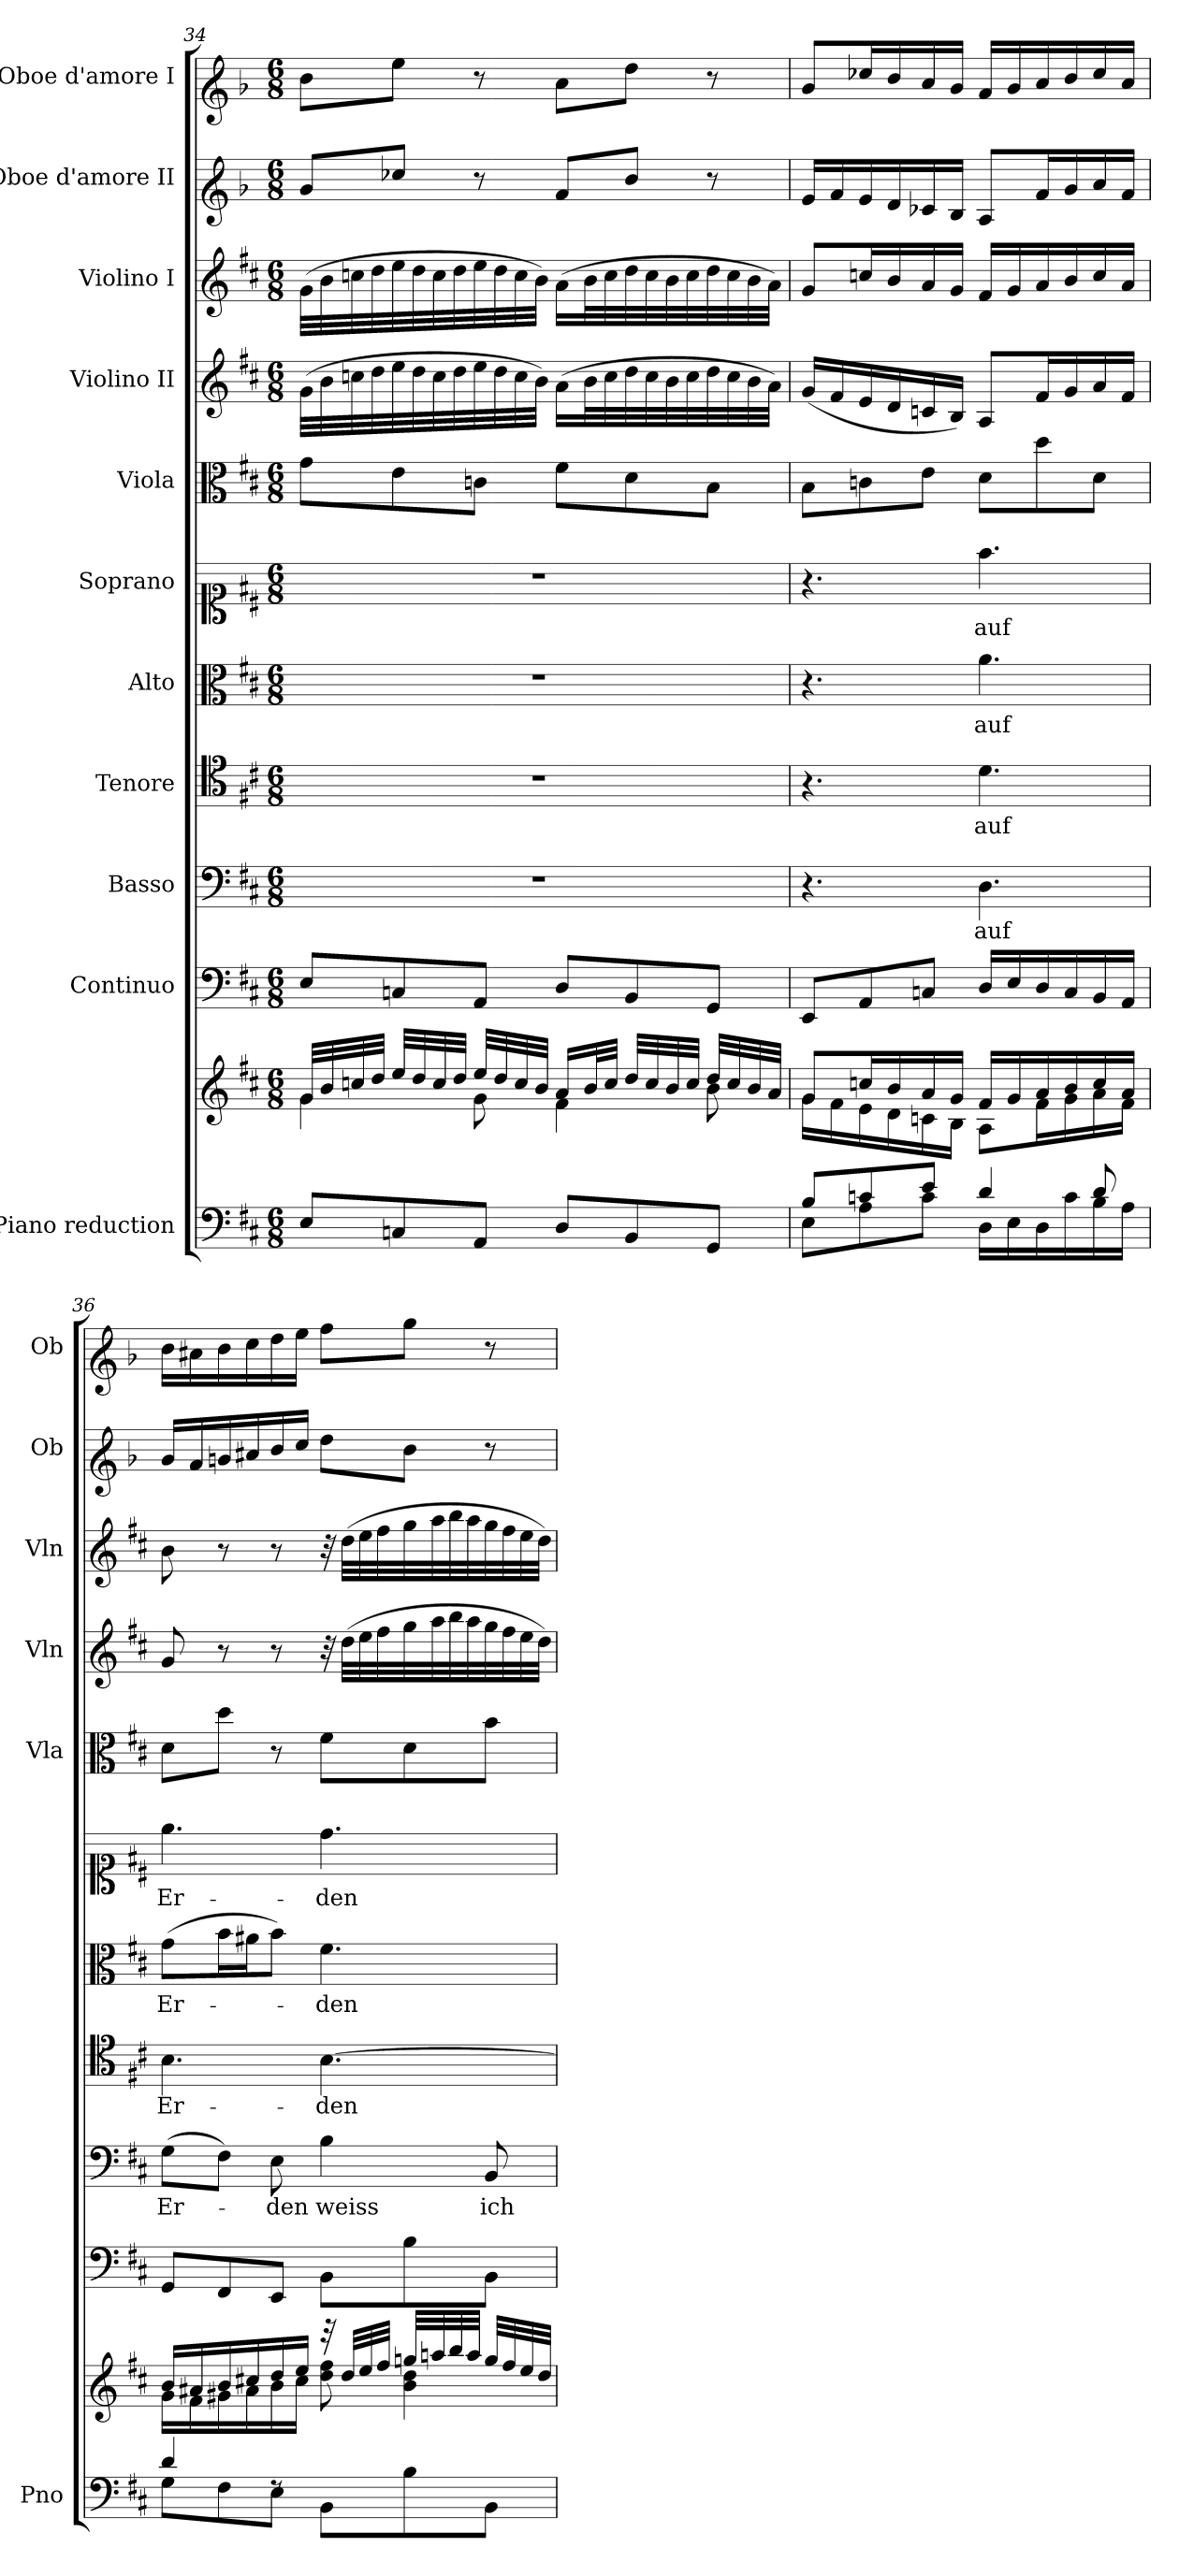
**kern	**kern	**kern	**kern	**text	**kern	**text	**kern	**text	**kern	**text	**kern	**kern	**kern	**kern	**kern
*part11	*part11	*part10	*part9	*part9	*part8	*part8	*part7	*part7	*part6	*part6	*part5	*part4	*part3	*part2	*part1
*staff12	*staff11	*staff10	*staff9	*staff9	*staff8	*staff8	*staff7	*staff7	*staff6	*staff6	*staff5	*staff4	*staff3	*staff2	*staff1
*I"Piano reduction	*	*I"Continuo	*I"Basso	*	*I"Tenore	*	*I"Alto	*	*I"Soprano	*	*I"Viola	*I"Violino II	*I"Violino I	*I"Oboe d'amore II	*I"Oboe d'amore I
*I'Pno	*	*	*	*	*	*	*	*	*	*	*I'Vla	*I'Vln	*I'Vln	*I'Ob	*I'Ob
*clefF4	*clefG2	*clefF4	*clefF4	*	*clefC4	*	*clefC3	*	*clefC1	*	*clefC3	*clefG2	*clefG2	*clefG1	*clefG1
*	*	*	*	*	*	*	*	*	*	*	*	*	*	*ITrd2c3	*ITrd2c3
*k[f#c#]	*k[f#c#]	*k[f#c#]	*k[f#c#]	*	*k[f#c#]	*	*k[f#c#]	*	*k[f#c#]	*	*k[f#c#]	*k[f#c#]	*k[f#c#]	*k[f#c#]	*k[f#c#]
*M6/8	*M6/8	*M6/8	*M6/8	*	*M6/8	*	*M6/8	*	*M6/8	*	*M6/8	*M6/8	*M6/8	*M6/8	*M6/8
=34	=34	=34	=34	=34	=34	=34	=34	=34	=34	=34	=34	=34	=34	=34	=34
*	*^	*	*	*	*	*	*	*	*	*	*	*	*	*	*
8E/L	32g/LLL	4g\	8E/L	2.r	.	2.r	.	2.r	.	2.r	.	8g\L	(>32g\LLL	(>32g\LLL	8g/L	8b\L
.	32b/	.	.	.	.	.	.	.	.	.	.	.	32b\	32b\	.	.
.	32ccn/	.	.	.	.	.	.	.	.	.	.	.	32ccn\	32ccn\	.	.
.	32dd/JJJ	.	.	.	.	.	.	.	.	.	.	.	32dd\	32dd\	.	.
8Cn/	32ee/LLL	.	8Cn/	.	.	.	.	.	.	.	.	8e\	32ee\	32ee\	8ccn/J	8ee\J
.	32dd/	.	.	.	.	.	.	.	.	.	.	.	32dd\	32dd\	.	.
.	32cc/	.	.	.	.	.	.	.	.	.	.	.	32cc\	32cc\	.	.
.	32dd/JJJ	.	.	.	.	.	.	.	.	.	.	.	32dd\	32dd\	.	.
8AA/J	32ee/LLL	8g\	8AA/J	.	.	.	.	.	.	.	.	8cn\J	32ee\	32ee\	8r	8r
.	32dd/	.	.	.	.	.	.	.	.	.	.	.	32dd\	32dd\	.	.
.	32cc/	.	.	.	.	.	.	.	.	.	.	.	32cc\	32cc\	.	.
.	32b/JJJ	.	.	.	.	.	.	.	.	.	.	.	32b\JJJ)	32b\JJJ)	.	.
8D/L	16a/LL	4f#\	8D/L	.	.	.	.	.	.	.	.	8f#\L	(>16a\LL	(>16a\LL	8f#/L	8a\L
.	32b/L	.	.	.	.	.	.	.	.	.	.	.	32b\L	32b\L	.	.
.	32cc/JJJ	.	.	.	.	.	.	.	.	.	.	.	32cc\	32cc\	.	.
8BB/	32dd/LLL	.	8BB/	.	.	.	.	.	.	.	.	8d\	32dd\	32dd\	8b/J	8dd\J
.	32cc/	.	.	.	.	.	.	.	.	.	.	.	32cc\	32cc\	.	.
.	32b/	.	.	.	.	.	.	.	.	.	.	.	32b\	32b\	.	.
.	32cc/JJJ	.	.	.	.	.	.	.	.	.	.	.	32cc\	32cc\	.	.
8GG/J	32dd/LLL	8b\	8GG/J	.	.	.	.	.	.	.	.	8B\J	32dd\	32dd\	8r	8r
.	32cc/	.	.	.	.	.	.	.	.	.	.	.	32cc\	32cc\	.	.
.	32b/	.	.	.	.	.	.	.	.	.	.	.	32b\	32b\	.	.
.	32a/JJJ	.	.	.	.	.	.	.	.	.	.	.	32a\JJJ)	32a\JJJ)	.	.
=35	=35	=35	=35	=35	=35	=35	=35	=35	=35	=35	=35	=35	=35	=35	=35	=35
*^	*	*	*	*	*	*	*	*	*	*	*	*	*	*	*	*
8B/L	8E\L	8g/L	16g\LL	8EE/L	4.r	.	4.r	.	4.r	.	4.r	.	8B\L	(<16g/LL	8g/L	16e/LL	8g/L
.	.	.	16f#\	.	.	.	.	.	.	.	.	.	.	16f#/	.	16f#/	.
8cn/	8A\	16ccn/L	16e\	8AA/	.	.	.	.	.	.	.	.	8cn\	16e/	16ccn/L	16e/	16ccn/L
.	.	16b/	16d\	.	.	.	.	.	.	.	.	.	.	16d/	16b/	16d/	16b/
8e/J	8c\J	16a/	16cn\	8Cn/J	.	.	.	.	.	.	.	.	8e\J	16cn/	16a/	16cn/	16a/
.	.	16g/JJ	16B\JJ	.	.	.	.	.	.	.	.	.	.	16B/JJ)	16g/JJ	16B/JJ	16g/JJ
!	!	!	!	!	!	!LO:LY:b	!	!LO:LY:b	!	!LO:LY:b	!	!LO:LY:b	!	!	!	!	!
4d/	16D\LL	16f#/LL	8A\L	16D/LL	4.D\	auf	4.d\	auf	4.a\	auf	4.ff#\	auf	8d\L	8A/L	16f#/LL	8A/L	16f#/LL
.	16E\	16g/	.	16E/	.	.	.	.	.	.	.	.	.	.	16g/	.	16g/
.	16D\	16a/	16f#\L	16D/	.	.	.	.	.	.	.	.	8dd\	16f#/L	16a/	16f#/L	16a/
.	16c\	16b/	16g\	16C/	.	.	.	.	.	.	.	.	.	16g/	16b/	16g/	16b/
8d/	16B\	16cc/	16a\	16BB/	.	.	.	.	.	.	.	.	8d\J	16a/	16cc/	16a/	16cc/
.	16A\JJ	16a/JJ	16f#\JJ	16AA/JJ	.	.	.	.	.	.	.	.	.	16f#/JJ	16a/JJ	16f#/JJ	16a/JJ
!!LO:PB:g=z
=36	=36	=36	=36	=36	=36	=36	=36	=36	=36	=36	=36	=36	=36	=36	=36	=36	=36
!	!	!	!	!	!	!LO:LY:b	!	!LO:LY:b	!	!LO:LY:b	!	!LO:LY:b	!	!	!	!	!
4d/	8G\L	16b/LL	16g\LL	8GG/L	(>8G\L	Er-	4.B\	Er-	(>8g\L	Er-	4.ee\	Er-	8d\L	8g/	8b\	16g/LL	16b\LL
.	.	16a#X/	16f#\	.	.	.	.	.	.	.	.	.	.	.	.	16f#/	16a#X\
.	8F#\	16b/	16g#X\	8FF#/	8F#\J)	.	.	.	16b\L	.	.	.	8dd\J	8r	8r	16g#X/	16b\
.	.	16cc#X/	16a#\	.	.	.	.	.	16a#X\J	.	.	.	.	.	.	16a#X/	16cc#\
!	!	!	!	!	!	!LO:LY:b	!	!	!	!	!	!	!	!	!	!	!
8rF	8E\J	16dd/	16b\	8EE/J	8E\	-den	.	.	8b\J)	.	.	.	8r	8r	8r	16b/	16dd\
.	.	16ee/JJ	16cc#\JJ	.	.	.	.	.	.	.	.	.	.	.	.	16cc#/JJ	16ee\JJ
!	!	!	!	!	!	!LO:LY:b	!	!LO:LY:b	!	!LO:LY:b	!	!LO:LY:b	!	!	!	!	!
4.ryy	8BB\L	32r	8dd\ 8ff#\	8BB\L	4B\	weiss	[4.B\	-den	4.f#\	-den	4.dd\	-den	8f#\L	32r	32r	8dd\L	8ff#\L
.	.	32dd/LLL	.	.	.	.	.	.	.	.	.	.	.	(>32dd\LLL	(>32dd\LLL	.	.
.	.	32ee/	.	.	.	.	.	.	.	.	.	.	.	32ee\	32ee\	.	.
.	.	32ff#/JJJ	.	.	.	.	.	.	.	.	.	.	.	32ff#\	32ff#\	.	.
.	8B\	32ggn/LLL	4b\ 4dd\	8B\	.	.	.	.	.	.	.	.	8d\	32gg\	32gg\	8b\J	8gg\J
.	.	32aan/	.	.	.	.	.	.	.	.	.	.	.	32aa\	32aa\	.	.
.	.	32bb/	.	.	.	.	.	.	.	.	.	.	.	32bb\	32bb\	.	.
.	.	32aa/JJJ	.	.	.	.	.	.	.	.	.	.	.	32aa\	32aa\	.	.
!	!	!	!	!	!	!LO:LY:b	!	!	!	!	!	!	!	!	!	!	!
.	8BB\J	32gg/LLL	.	8BB\J	8BB/	ich	.	.	.	.	.	.	8b\J	32gg\	32gg\	8r	8r
.	.	32ff#/	.	.	.	.	.	.	.	.	.	.	.	32ff#\	32ff#\	.	.
.	.	32ee/	.	.	.	.	.	.	.	.	.	.	.	32ee\	32ee\	.	.
.	.	32dd/JJJ	.	.	.	.	.	.	.	.	.	.	.	32dd\JJJ)	32dd\JJJ)	.	.
*v	*v	*	*	*	*	*	*	*	*	*	*	*	*	*	*	*	*
*	*v	*v	*	*	*	*	*	*	*	*	*	*	*	*	*	*
=	=	=	=	=	=	=	=	=	=	=	=	=	=	=	=
*-	*-	*-	*-	*-	*-	*-	*-	*-	*-	*-	*-	*-	*-	*-	*-
